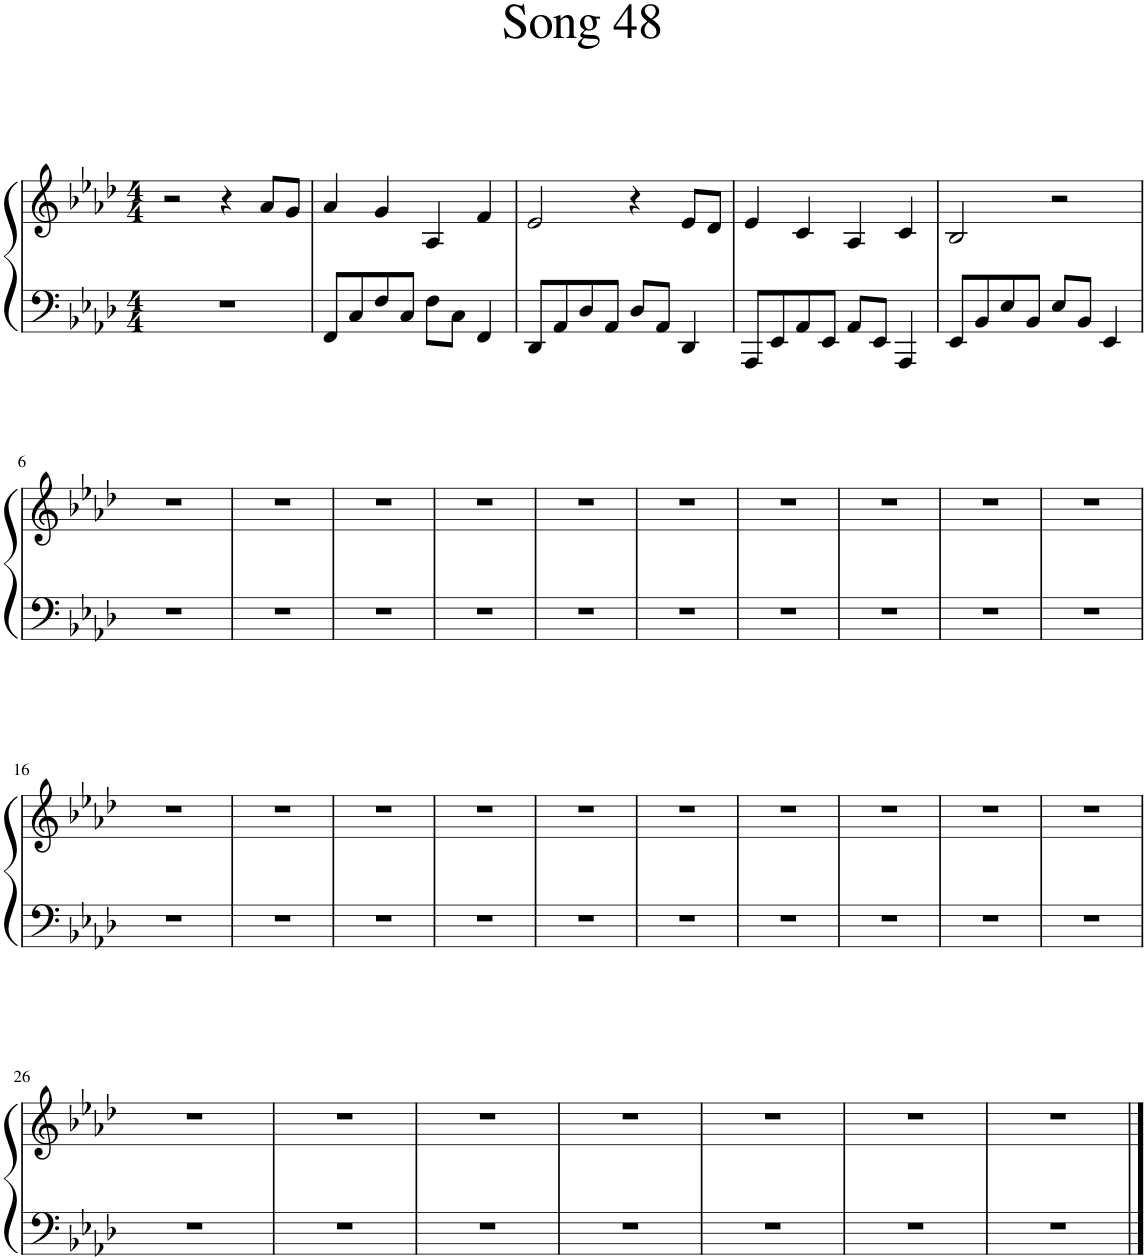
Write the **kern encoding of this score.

**kern	**kern
*part1	*part1
*staff2	*staff1
*I"Piano	*
*I'Pno.	*
*clefF4	*clefG2
*k[b-e-a-d-]	*k[b-e-a-d-]
*M4/4	*M4/4
=1	=1
1r	2r
.	4r
.	8a-/L
.	8g/J
=2	=2
8FF/L	4a-/
8C/	.
8F/	4g/
8C/J	.
8F\L	4A-/
8C\J	.
4FF/	4f/
=3	=3
8DD-/L	2e-/
8AA-/	.
8D-/	.
8AA-/J	.
8D-/L	4r
8AA-/J	.
4DD-/	8e-/L
.	8d-/J
=4	=4
8AAA-/L	4e-/
8EE-/	.
8AA-/	4c/
8EE-/J	.
8AA-/L	4A-/
8EE-/J	.
4AAA-/	4c/
=5	=5
8EE-/L	2B-/
8BB-/	.
8E-/	.
8BB-/J	.
8E-/L	2r
8BB-/J	.
4EE-/	.
!!LO:LB:g=z
=6	=6
1r	1r
=7	=7
1r	1r
=8	=8
1r	1r
=9	=9
1r	1r
=10	=10
1r	1r
=11	=11
1r	1r
=12	=12
1r	1r
=13	=13
1r	1r
=14	=14
1r	1r
=15	=15
1r	1r
!!LO:LB:g=z
=16	=16
1r	1r
=17	=17
1r	1r
=18	=18
1r	1r
=19	=19
1r	1r
=20	=20
1r	1r
=21	=21
1r	1r
=22	=22
1r	1r
=23	=23
1r	1r
=24	=24
1r	1r
=25	=25
1r	1r
!!LO:LB:g=z
=26	=26
1r	1r
=27	=27
1r	1r
=28	=28
1r	1r
=29	=29
1r	1r
=30	=30
1r	1r
=31	=31
1r	1r
=32	=32
1r	1r
==	==
*-	*-
